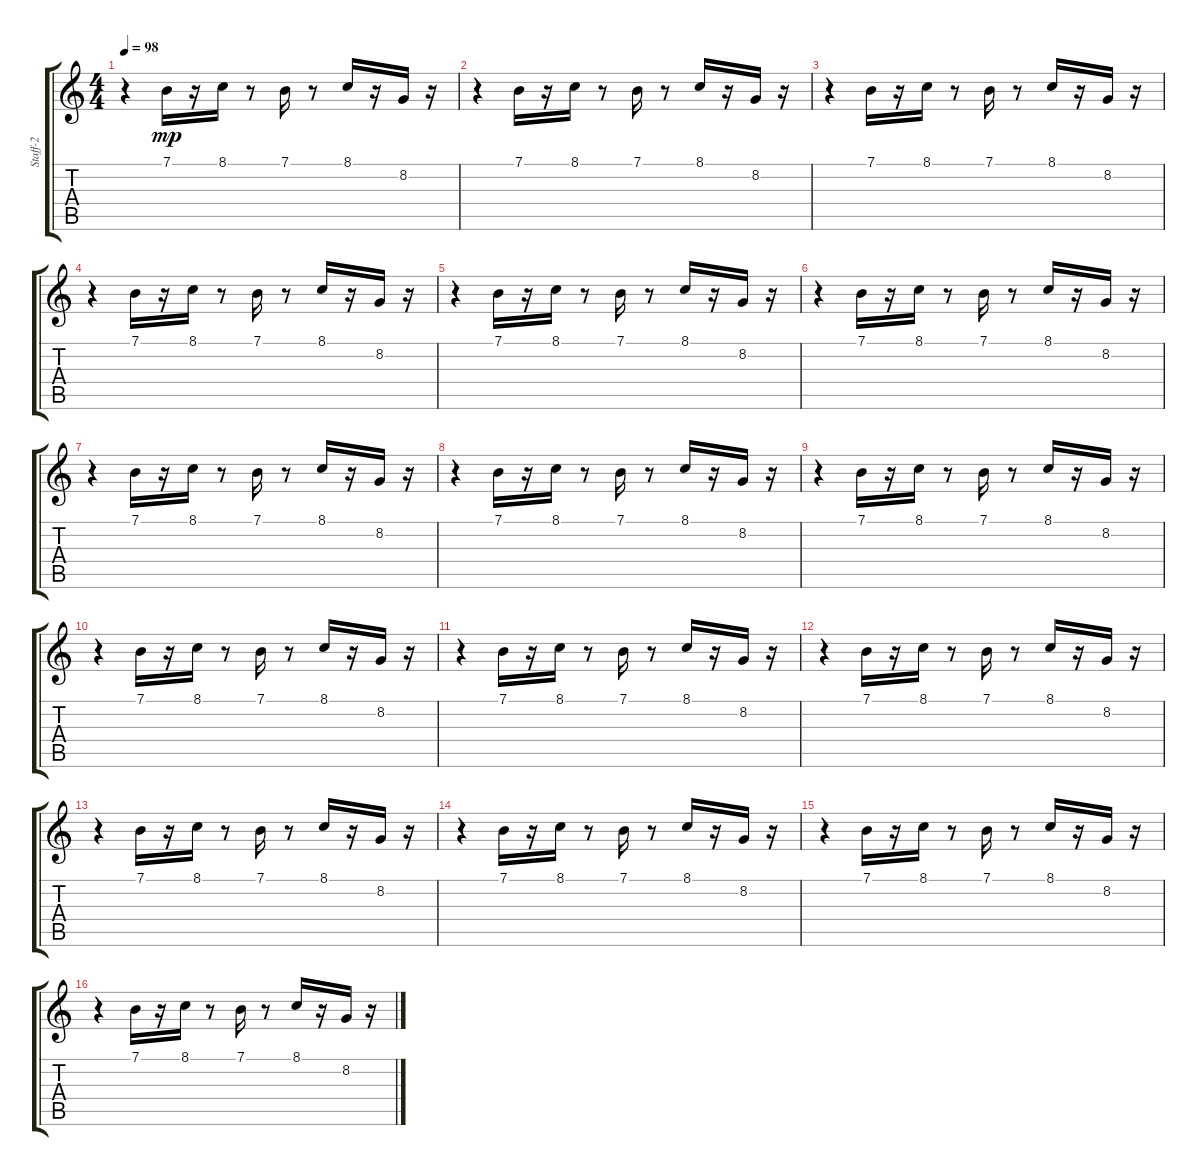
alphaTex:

\track ("Staff-2" "Staff-2") {instrument electricpiano1}
\staff {score tabs}
\tuning (E4 B3 G3 D3 A2 E2) {hide}
\ts (4 4)
\tempo 98
\clef g2
\ks c
r.4{dy mp} 7.1.16 r.16 8.1.16 r.8 7.1.16 r.8 8.1.16 r.16 8.2.16 r.16 |
r.4 7.1.16 r.16 8.1.16 r.8 7.1.16 r.8 8.1.16 r.16 8.2.16 r.16 |
r.4 7.1.16 r.16 8.1.16 r.8 7.1.16 r.8 8.1.16 r.16 8.2.16 r.16 |
r.4 7.1.16 r.16 8.1.16 r.8 7.1.16 r.8 8.1.16 r.16 8.2.16 r.16 |
r.4 7.1.16 r.16 8.1.16 r.8 7.1.16 r.8 8.1.16 r.16 8.2.16 r.16 |
r.4 7.1.16 r.16 8.1.16 r.8 7.1.16 r.8 8.1.16 r.16 8.2.16 r.16 |
r.4 7.1.16 r.16 8.1.16 r.8 7.1.16 r.8 8.1.16 r.16 8.2.16 r.16 |
r.4 7.1.16 r.16 8.1.16 r.8 7.1.16 r.8 8.1.16 r.16 8.2.16 r.16 |
r.4 7.1.16 r.16 8.1.16 r.8 7.1.16 r.8 8.1.16 r.16 8.2.16 r.16 |
r.4 7.1.16 r.16 8.1.16 r.8 7.1.16 r.8 8.1.16 r.16 8.2.16 r.16 |
r.4 7.1.16 r.16 8.1.16 r.8 7.1.16 r.8 8.1.16 r.16 8.2.16 r.16 |
r.4 7.1.16 r.16 8.1.16 r.8 7.1.16 r.8 8.1.16 r.16 8.2.16 r.16 |
r.4 7.1.16 r.16 8.1.16 r.8 7.1.16 r.8 8.1.16 r.16 8.2.16 r.16 |
r.4 7.1.16 r.16 8.1.16 r.8 7.1.16 r.8 8.1.16 r.16 8.2.16 r.16 |
r.4 7.1.16 r.16 8.1.16 r.8 7.1.16 r.8 8.1.16 r.16 8.2.16 r.16 |
r.4 7.1.16 r.16 8.1.16 r.8 7.1.16 r.8 8.1.16 r.16 8.2.16 r.16
